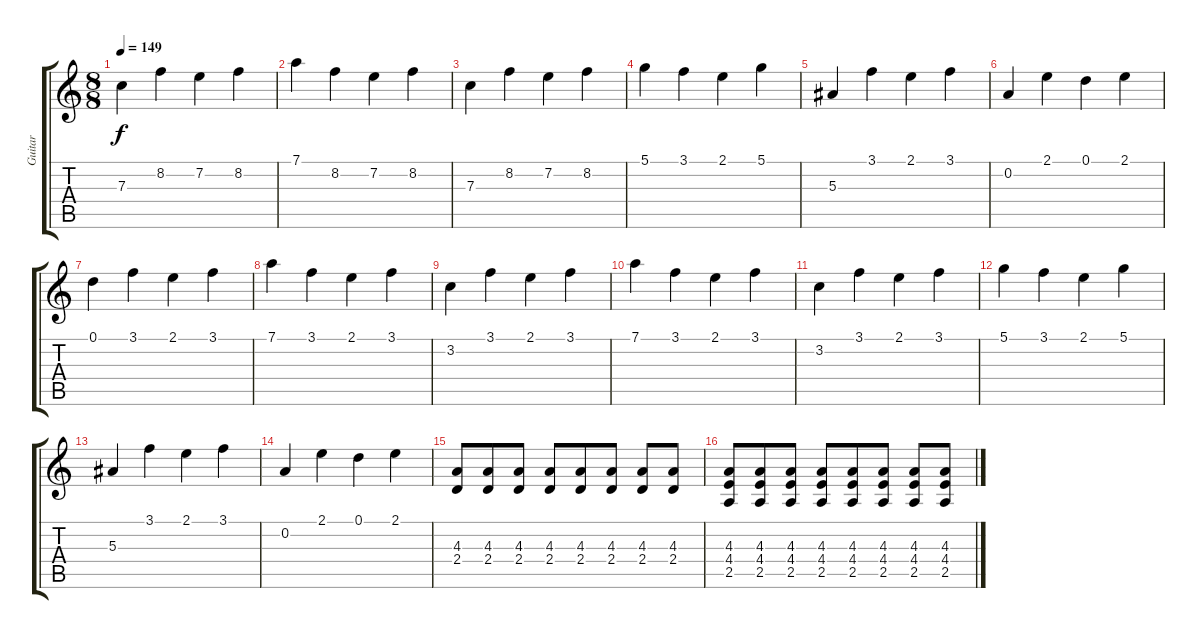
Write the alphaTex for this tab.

\track ("Guitar" "Guitar") {instrument overdrivenguitar}
\staff {score tabs}
\tuning (D4 A3 F3 C3 G2 D2) {hide}
\ts (8 8)
\tempo 149
\clef g2
\ks c
7.3.4{dy f} 8.2.4 7.2.4 8.2.4 |
7.1.4 8.2.4 7.2.4 8.2.4 |
7.3.4 8.2.4 7.2.4 8.2.4 |
5.1.4 3.1.4 2.1.4 5.1.4 |
5.3.4 3.1.4 2.1.4 3.1.4 |
0.2.4 2.1.4 0.1.4 2.1.4 |
0.1.4 3.1.4 2.1.4 3.1.4 |
7.1.4 3.1.4 2.1.4 3.1.4 |
3.2.4 3.1.4 2.1.4 3.1.4 |
7.1.4 3.1.4 2.1.4 3.1.4 |
3.2.4 3.1.4 2.1.4 3.1.4 |
5.1.4 3.1.4 2.1.4 5.1.4 |
5.3.4 3.1.4 2.1.4 3.1.4 |
0.2.4 2.1.4 0.1.4 2.1.4 |
(4.3 2.4).8{volume 9 instrument overdrivenguitar} (4.3 2.4).8 (4.3 2.4).8 (4.3 2.4).8 (4.3 2.4).8 (4.3 2.4).8 (4.3 2.4).8 (4.3 2.4).8 |
(4.3 4.4 2.5).8 (4.3 4.4 2.5).8 (4.3 4.4 2.5).8 (4.3 4.4 2.5).8 (4.3 4.4 2.5).8 (4.3 4.4 2.5).8 (4.3 4.4 2.5).8 (4.3 4.4 2.5).8
